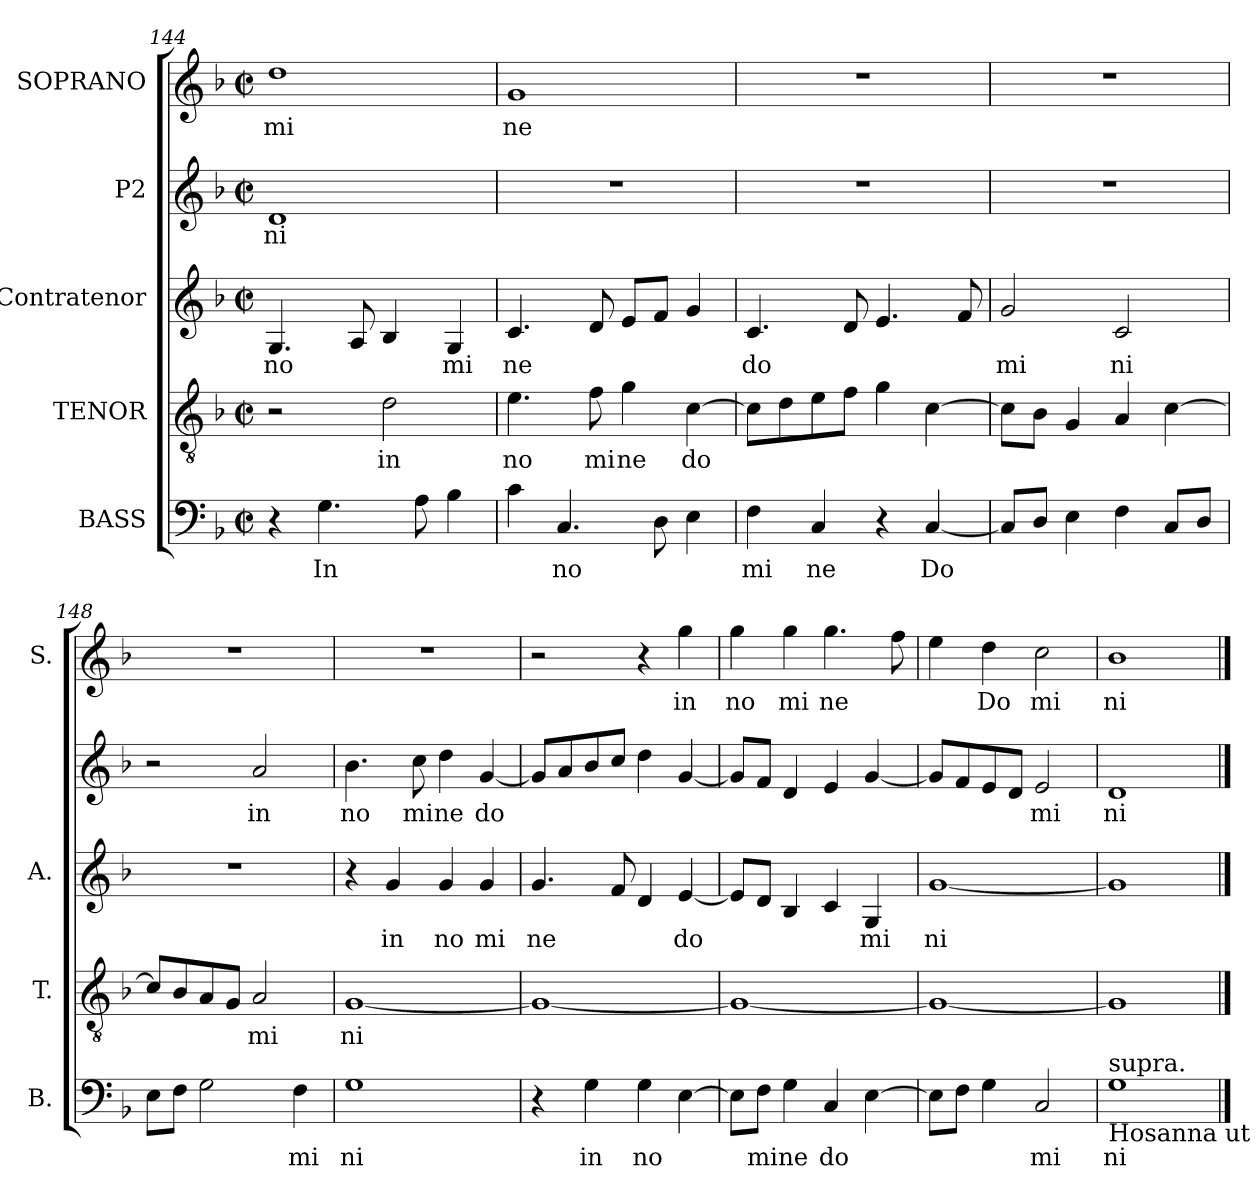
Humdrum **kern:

**kern	**text	**kern	**text	**kern	**text	**kern	**text	**kern	**text
*part5	*part5	*part4	*part4	*part3	*part3	*part2	*part2	*part1	*part1
*staff5	*staff5	*staff4	*staff4	*staff3	*staff3	*staff2	*staff2	*staff1	*staff1
*I"BASS	*	*I"TENOR	*	*I"Contratenor	*	*I"P2	*	*I"SOPRANO	*
*I'B.	*	*I'T.	*	*I'A.	*	*	*	*I'S.	*
!!LO:LB:g=z
*clefF4	*	*clefGv2	*	*clefG2	*	*clefG2	*	*clefG2	*
*	*	*ITrd7c12	*	*	*	*	*	*	*
*k[b-]	*	*k[b-]	*	*k[b-]	*	*k[b-]	*	*k[b-]	*
*F:	*	*F:	*	*F:	*	*F:	*	*F:	*
*M2/2	*	*M2/2	*	*M2/2	*	*M2/2	*	*M2/2	*
*met(c|)	*	*met(c|)	*	*met(c|)	*	*met(c|)	*	*met(c|)	*
=144	=144	=144	=144	=144	=144	=144	=144	=144	=144
!	!	!	!	!	!LO:LY:b:color=#000000	!	!	!	!
!	!	!	!	!	!	!	!LO:LY:b:color=#000000	!	!
!	!	!	!	!	!	!	!	!	!LO:LY:b:color=#000000
4r	.	2r	.	4.Gi/	no	1di	ni	1ddi	mi
!	!LO:LY:b:color=#000000	!	!	!	!	!	!	!	!
4.Gi\	In	.	.	.	.	.	.	.	.
.	.	.	.	8Ai/	.	.	.	.	.
!	!	!	!LO:LY:b:color=#000000	!	!	!	!	!	!
.	.	2Di\	in	4B-i/	.	.	.	.	.
8Ai\	.	.	.	.	.	.	.	.	.
!	!	!	!	!	!LO:LY:b:color=#000000	!	!	!	!
4B-i\	.	.	.	4Gi/	mi	.	.	.	.
=145	=145	=145	=145	=145	=145	=145	=145	=145	=145
!	!	!	!LO:LY:b:color=#000000	!	!	!	!	!	!
!	!	!	!	!	!LO:LY:b:color=#000000	!	!	!	!
!	!	!	!	!	!	!	!	!	!LO:LY:b:color=#000000
4ci\	.	4.Ei\	no	4.ci/	ne	1r	.	1gi	ne
!	!LO:LY:b:color=#000000	!	!	!	!	!	!	!	!
4.Ci/	no	.	.	.	.	.	.	.	.
!	!	!	!LO:LY:b:color=#000000	!	!	!	!	!	!
.	.	8Fi\	mi	8di/	.	.	.	.	.
!	!	!	!LO:LY:b:color=#000000	!	!	!	!	!	!
.	.	4Gi\	ne	8ei/L	.	.	.	.	.
8Di\	.	.	.	8fi/J	.	.	.	.	.
!	!	!	!LO:LY:b:color=#000000	!	!	!	!	!	!
4Ei\	.	[4Ci\	do	4gi/	.	.	.	.	.
=146	=146	=146	=146	=146	=146	=146	=146	=146	=146
!	!LO:LY:b:color=#000000	!	!	!	!	!	!	!	!
!	!	!	!	!	!LO:LY:b:color=#000000	!	!	!	!
4Fi\	mi	8Ci\L]	.	4.ci/	do	1r	.	1r	.
.	.	8Di\	.	.	.	.	.	.	.
!	!LO:LY:b:color=#000000	!	!	!	!	!	!	!	!
4Ci/	ne	8Ei\	.	.	.	.	.	.	.
.	.	8Fi\J	.	8di/	.	.	.	.	.
4r	.	4Gi\	.	4.ei/	.	.	.	.	.
!	!LO:LY:b:color=#000000	!	!	!	!	!	!	!	!
[4Ci/	Do	[4Ci\	.	.	.	.	.	.	.
.	.	.	.	8fi/	.	.	.	.	.
=147	=147	=147	=147	=147	=147	=147	=147	=147	=147
!	!	!	!	!	!LO:LY:b:color=#000000	!	!	!	!
8Ci/L]	.	8Ci\L]	.	2gi/	mi	1r	.	1r	.
8Di/J	.	8BB-i\J	.	.	.	.	.	.	.
4Ei\	.	4GGi/	.	.	.	.	.	.	.
!	!	!	!	!	!LO:LY:b:color=#000000	!	!	!	!
4Fi\	.	4AAi/	.	2ci/	ni	.	.	.	.
8Ci/L	.	[4Ci\	.	.	.	.	.	.	.
8Di/J	.	.	.	.	.	.	.	.	.
=148	=148	=148	=148	=148	=148	=148	=148	=148	=148
8Ei\L	.	8Ci/L]	.	1r	.	2r	.	1r	.
8Fi\J	.	8BB-i/	.	.	.	.	.	.	.
2Gi\	.	8AAi/	.	.	.	.	.	.	.
.	.	8GGi/J	.	.	.	.	.	.	.
!	!	!	!LO:LY:b:color=#000000	!	!	!	!	!	!
!	!	!	!	!	!	!	!LO:LY:b:color=#000000	!	!
.	.	2AAi/	mi	.	.	2ai/	in	.	.
!	!LO:LY:b:color=#000000	!	!	!	!	!	!	!	!
4Fi\	mi	.	.	.	.	.	.	.	.
!!LO:PB:g=z
=149	=149	=149	=149	=149	=149	=149	=149	=149	=149
!	!LO:LY:b:color=#000000	!	!	!	!	!	!	!	!
!	!	!	!LO:LY:b:color=#000000	!	!	!	!	!	!
!	!	!	!	!	!	!	!LO:LY:b:color=#000000	!	!
1Gi	ni	[1GGi	ni	4r	.	4.b-i\	no	1r	.
!	!	!	!	!	!LO:LY:b:color=#000000	!	!	!	!
.	.	.	.	4gi/	in	.	.	.	.
!	!	!	!	!	!	!	!LO:LY:b:color=#000000	!	!
.	.	.	.	.	.	8cci\	mi	.	.
!	!	!	!	!	!LO:LY:b:color=#000000	!	!	!	!
!	!	!	!	!	!	!	!LO:LY:b:color=#000000	!	!
.	.	.	.	4gi/	no	4ddi\	ne	.	.
!	!	!	!	!	!LO:LY:b:color=#000000	!	!	!	!
!	!	!	!	!	!	!	!LO:LY:b:color=#000000	!	!
.	.	.	.	4gi/	mi	[4gi/	do	.	.
=150	=150	=150	=150	=150	=150	=150	=150	=150	=150
!	!	!	!	!	!LO:LY:b:color=#000000	!	!	!	!
4r	.	1GGi_	.	4.gi/	ne	8gi/L]	.	2r	.
.	.	.	.	.	.	8ai/	.	.	.
!	!LO:LY:b:color=#000000	!	!	!	!	!	!	!	!
4Gi\	in	.	.	.	.	8b-i/	.	.	.
.	.	.	.	8fi/	.	8cci/J	.	.	.
!	!LO:LY:b:color=#000000	!	!	!	!	!	!	!	!
4Gi\	no	.	.	4di/	.	4ddi\	.	4r	.
!	!	!	!	!	!LO:LY:b:color=#000000	!	!	!	!
!	!	!	!	!	!	!	!	!	!LO:LY:b:color=#000000
[4Ei\	.	.	.	[4ei/	do	[4gi/	.	4ggi\	in
=151	=151	=151	=151	=151	=151	=151	=151	=151	=151
!	!	!	!	!	!	!	!	!	!LO:LY:b:color=#000000
8Ei\L]	.	1GGi_	.	8ei/L]	.	8gi/L]	.	4ggi\	no
!	!LO:LY:b:color=#000000	!	!	!	!	!	!	!	!
8Fi\J	mi	.	.	8di/J	.	8fi/J	.	.	.
!	!LO:LY:b:color=#000000	!	!	!	!	!	!	!	!
!	!	!	!	!	!	!	!	!	!LO:LY:b:color=#000000
4Gi\	ne	.	.	4B-i/	.	4di/	.	4ggi\	mi
!	!LO:LY:b:color=#000000	!	!	!	!	!	!	!	!
!	!	!	!	!	!	!	!	!	!LO:LY:b:color=#000000
4Ci/	do	.	.	4ci/	.	4ei/	.	4.ggi\	ne
!	!	!	!	!	!LO:LY:b:color=#000000	!	!	!	!
[4Ei\	.	.	.	4Gi/	mi	[4gi/	.	.	.
.	.	.	.	.	.	.	.	8ffi\	.
=152	=152	=152	=152	=152	=152	=152	=152	=152	=152
!	!	!	!	!	!LO:LY:b:color=#000000	!	!	!	!
8Ei\L]	.	1GGi_	.	[1gi	ni	8gi/L]	.	4eei\	.
8Fi\J	.	.	.	.	.	8fi/	.	.	.
!	!	!	!	!	!	!	!	!	!LO:LY:b:color=#000000
4Gi\	.	.	.	.	.	8ei/	.	4ddi\	Do
.	.	.	.	.	.	8di/J	.	.	.
!	!LO:LY:b:color=#000000	!	!	!	!	!	!	!	!
!	!	!	!	!	!	!	!LO:LY:b:color=#000000	!	!
!	!	!	!	!	!	!	!	!	!LO:LY:b:color=#000000
2Ci/	mi	.	.	.	.	2ei/	mi	2cci\	mi
=153	=153	=153	=153	=153	=153	=153	=153	=153	=153
!	!LO:LY:b:color=#000000	!	!	!	!	!	!	!	!
!	!	!	!	!	!	!	!LO:LY:b:color=#000000	!	!
!LO:TX:b:t=Hosanna ut	!	!	!	!	!	!	!	!	!
!LO:TX:t=supra.	!	!	!	!	!	!	!	!	!
!	!	!	!	!	!	!	!	!	!LO:LY:b:color=#000000
1Gi	ni	1GGi]	.	1gi]	.	1di	ni	1b-i	ni
==	==	==	==	==	==	==	==	==	==
*-	*-	*-	*-	*-	*-	*-	*-	*-	*-
